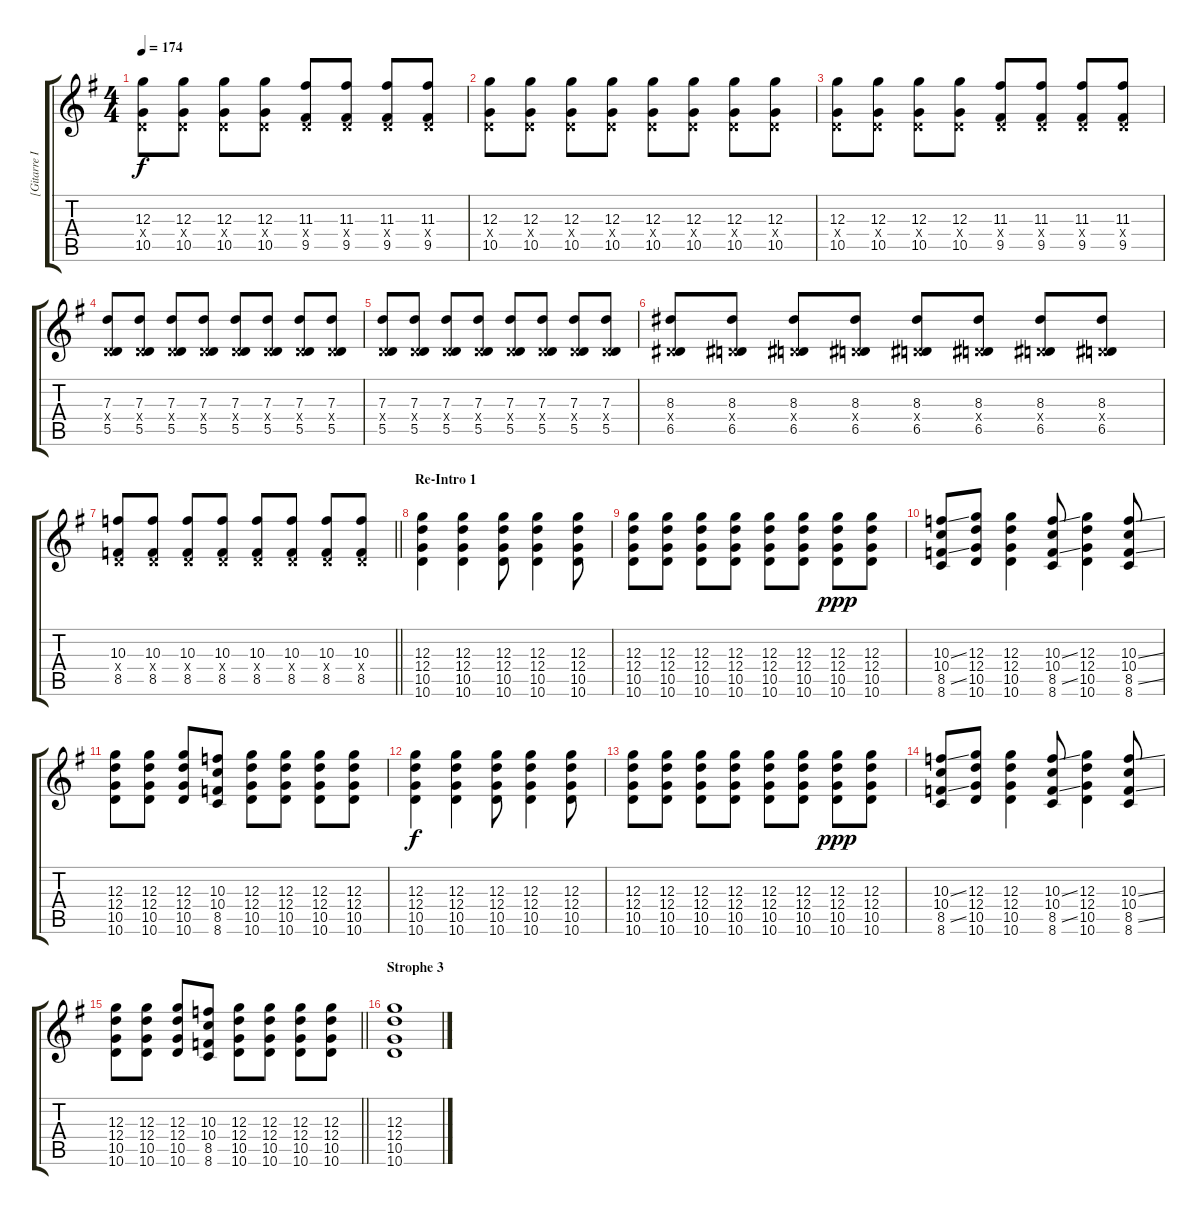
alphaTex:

\track ("[Gitarre II]" "[Gitarre I") {instrument overdrivenguitar}
\staff {score tabs}
\tuning (E4 B3 G3 D3 A2 E2) {hide}
\ts (4 4)
\tempo 174
\clef g2
\ks g
(12.3 0.4{x} 10.5).8{dy f} (12.3 0.4{x} 10.5).8 (12.3 0.4{x} 10.5).8 (12.3 0.4{x} 10.5).8 (11.3 0.4{x} 9.5).8 (11.3 0.4{x} 9.5).8 (11.3 0.4{x} 9.5).8 (11.3 0.4{x} 9.5).8 |
(12.3 0.4{x} 10.5).8 (12.3 0.4{x} 10.5).8 (12.3 0.4{x} 10.5).8 (12.3 0.4{x} 10.5).8 (12.3 0.4{x} 10.5).8 (12.3 0.4{x} 10.5).8 (12.3 0.4{x} 10.5).8 (12.3 0.4{x} 10.5).8 |
(12.3 0.4{x} 10.5).8 (12.3 0.4{x} 10.5).8 (12.3 0.4{x} 10.5).8 (12.3 0.4{x} 10.5).8 (11.3 0.4{x} 9.5).8 (11.3 0.4{x} 9.5).8 (11.3 0.4{x} 9.5).8 (11.3 0.4{x} 9.5).8 |
(7.3 0.4{x} 5.5).8 (7.3 0.4{x} 5.5).8 (7.3 0.4{x} 5.5).8 (7.3 0.4{x} 5.5).8 (7.3 0.4{x} 5.5).8 (7.3 0.4{x} 5.5).8 (7.3 0.4{x} 5.5).8 (7.3 0.4{x} 5.5).8 |
(7.3 0.4{x} 5.5).8 (7.3 0.4{x} 5.5).8 (7.3 0.4{x} 5.5).8 (7.3 0.4{x} 5.5).8 (7.3 0.4{x} 5.5).8 (7.3 0.4{x} 5.5).8 (7.3 0.4{x} 5.5).8 (7.3 0.4{x} 5.5).8 |
(8.3 0.4{x} 6.5).8 (8.3 0.4{x} 6.5).8 (8.3 0.4{x} 6.5).8 (8.3 0.4{x} 6.5).8 (8.3 0.4{x} 6.5).8 (8.3 0.4{x} 6.5).8 (8.3 0.4{x} 6.5).8 (8.3 0.4{x} 6.5).8 |
\barLineRight lightlight
(10.3 0.4{x} 8.5).8 (10.3 0.4{x} 8.5).8 (10.3 0.4{x} 8.5).8 (10.3 0.4{x} 8.5).8 (10.3 0.4{x} 8.5).8 (10.3 0.4{x} 8.5).8 (10.3 0.4{x} 8.5).8 (10.3 0.4{x} 8.5).8 |
\section ("" "Re-Intro 1")
(12.3 12.4 10.5 10.6).4 (12.3 12.4 10.5 10.6).4 (12.3 12.4 10.5 10.6).8 (12.3 12.4 10.5 10.6).4 (12.3 12.4 10.5 10.6).8 |
(12.3 12.4 10.5 10.6).8 (12.3 12.4 10.5 10.6).8 (12.3 12.4 10.5 10.6).8 (12.3 12.4 10.5 10.6).8 (12.3 12.4 10.5 10.6).8 (12.3 12.4 10.5 10.6).8 (12.3 12.4 10.5 10.6).8{dy ppp} (12.3 12.4 10.5 10.6).8 |
(10.3{ss} 10.4 8.5{ss} 8.6).8 (12.3 12.4 10.5 10.6).8 (12.3 12.4 10.5 10.6).4 (10.3{ss} 10.4 8.5{ss} 8.6).8 (12.3 12.4 10.5 10.6).4 (10.3{ss} 10.4 8.5{ss} 8.6).8 |
(12.3 12.4 10.5 10.6).8 (12.3 12.4 10.5 10.6).8 (12.3 12.4 10.5 10.6).8 (10.3 10.4 8.5 8.6).8 (12.3 12.4 10.5 10.6).8 (12.3 12.4 10.5 10.6).8 (12.3 12.4 10.5 10.6).8 (12.3 12.4 10.5 10.6).8 |
(12.3 12.4 10.5 10.6).4{dy f} (12.3 12.4 10.5 10.6).4 (12.3 12.4 10.5 10.6).8 (12.3 12.4 10.5 10.6).4 (12.3 12.4 10.5 10.6).8 |
(12.3 12.4 10.5 10.6).8 (12.3 12.4 10.5 10.6).8 (12.3 12.4 10.5 10.6).8 (12.3 12.4 10.5 10.6).8 (12.3 12.4 10.5 10.6).8 (12.3 12.4 10.5 10.6).8 (12.3 12.4 10.5 10.6).8{dy ppp} (12.3 12.4 10.5 10.6).8 |
(10.3{ss} 10.4 8.5{ss} 8.6).8 (12.3 12.4 10.5 10.6).8 (12.3 12.4 10.5 10.6).4 (10.3{ss} 10.4 8.5{ss} 8.6).8 (12.3 12.4 10.5 10.6).4 (10.3{ss} 10.4 8.5{ss} 8.6).8 |
\barLineRight lightlight
(12.3 12.4 10.5 10.6).8 (12.3 12.4 10.5 10.6).8 (12.3 12.4 10.5 10.6).8 (10.3 10.4 8.5 8.6).8 (12.3 12.4 10.5 10.6).8 (12.3 12.4 10.5 10.6).8 (12.3 12.4 10.5 10.6).8 (12.3 12.4 10.5 10.6).8 |
\section ("" "Strophe 3")
(12.3 12.4 10.5 10.6).1{volume 0}
